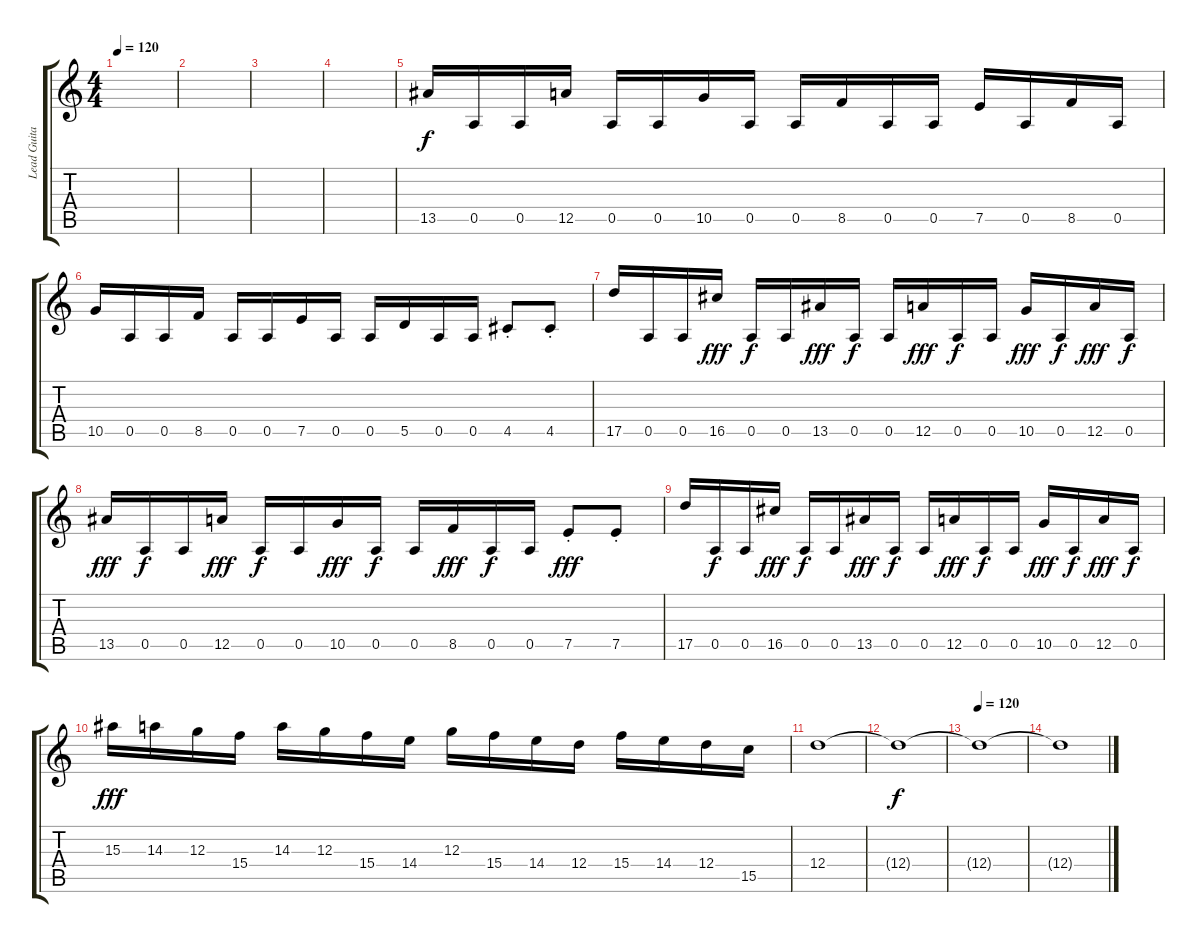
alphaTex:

\track ("Lead Guitar" "Lead Guita") {instrument distortionguitar}
\staff {score tabs}
\tuning (E4 B3 G3 D3 A2 D2) {hide}
\ts (4 4)
\tempo 120
\clef g2
\ks c
|
|
|
|
13.5.16{volume 16 instrument distortionguitar} 0.5.16 0.5.16 12.5.16 0.5.16 0.5.16 10.5.16 0.5.16 0.5.16 8.5.16 0.5.16 0.5.16 7.5.16 0.5.16 8.5.16 0.5.16 |
10.5.16 0.5.16 0.5.16 8.5.16 0.5.16 0.5.16 7.5.16 0.5.16 0.5.16 5.5.16 0.5.16 0.5.16 4.5{st}.8 4.5{st}.8 |
17.5.16{volume 16} 0.5.16{dy f} 0.5.16 16.5.16{dy fff} 0.5.16{dy f} 0.5.16 13.5.16{dy fff} 0.5.16{dy f} 0.5.16 12.5.16{dy fff} 0.5.16{dy f} 0.5.16 10.5.16{dy fff} 0.5.16{dy f} 12.5.16{dy fff} 0.5.16{dy f} |
13.5.16{dy fff} 0.5.16{dy f} 0.5.16 12.5.16{dy fff} 0.5.16{dy f} 0.5.16 10.5.16{dy fff} 0.5.16{dy f} 0.5.16 8.5.16{dy fff} 0.5.16{dy f} 0.5.16 7.5{st}.8{dy fff} 7.5{st}.8 |
17.5.16{volume 16} 0.5.16{dy f} 0.5.16 16.5.16{dy fff} 0.5.16{dy f} 0.5.16 13.5.16{dy fff} 0.5.16{dy f} 0.5.16 12.5.16{dy fff} 0.5.16{dy f} 0.5.16 10.5.16{dy fff} 0.5.16{dy f} 12.5.16{dy fff} 0.5.16{dy f} |
15.3.16{dy fff} 14.3.16 12.3.16 15.4.16 14.3.16 12.3.16 15.4.16 14.4.16 12.3.16 15.4.16 14.4.16 12.4.16 15.4.16 14.4.16 12.4.16 15.5.16 |
12.4.1 |
12.4{t}.1{dy f} |
\tempo 120
12.4{t}.1 |
12.4{t}.1
